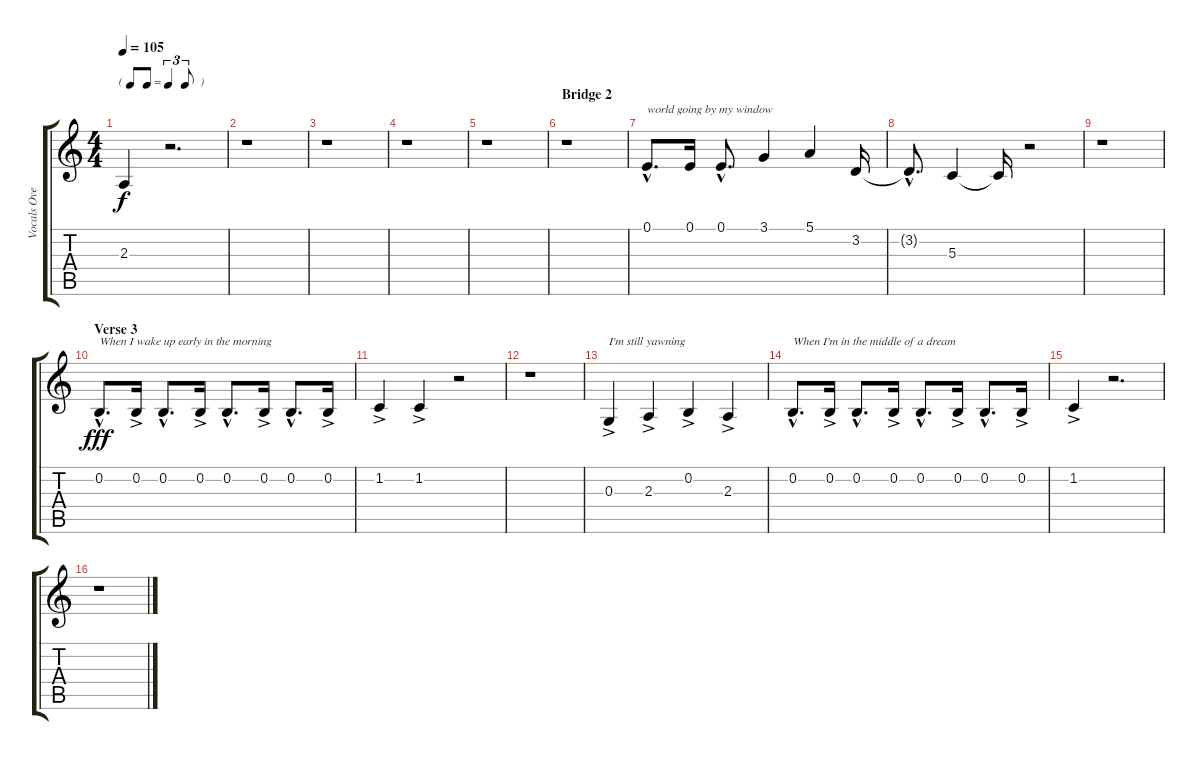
\track ("Vocals Overdubs" "Vocals Ove") {instrument clarinet}
\staff {score tabs}
\tuning (E4 B3 G3 D3 A2 E2) {hide}
\ts (4 4)
\tf triplet8th
\tempo 105
\clef g2
\ks c
2.3{t}.4{dy f} r.2{d} |
r.1 |
r.1 |
r.1 |
r.1 |
\section ("" "Bridge 2")
r.1 |
0.1{hac}.8{d txt "world going by my window"} 0.1.16 0.1{hac}.8{d} 3.1.4 5.1.4 3.2.16 |
3.2{hac t}.8{d} 5.3.4 5.3{t}.16 r.2 |
r.1 |
\section ("" "Verse 3")
0.2{hac}.8{d txt "When I wake up early in the morning" dy fff} 0.2{ac}.16 0.2{hac}.8{d} 0.2{ac}.16 0.2{hac}.8{d} 0.2{ac}.16 0.2{hac}.8{d} 0.2{ac}.16 |
1.2{ac}.4 1.2{ac}.4 r.2 |
r.1 |
0.3{ac}.4{txt "I'm still yawning"} 2.3{ac}.4 0.2{ac}.4 2.3{ac}.4 |
0.2{hac}.8{d txt "When I'm in the middle of a dream"} 0.2{ac}.16 0.2{hac}.8{d} 0.2{ac}.16 0.2{hac}.8{d} 0.2{ac}.16 0.2{hac}.8{d} 0.2{ac}.16 |
1.2{ac}.4 r.2{d} |
r.1
